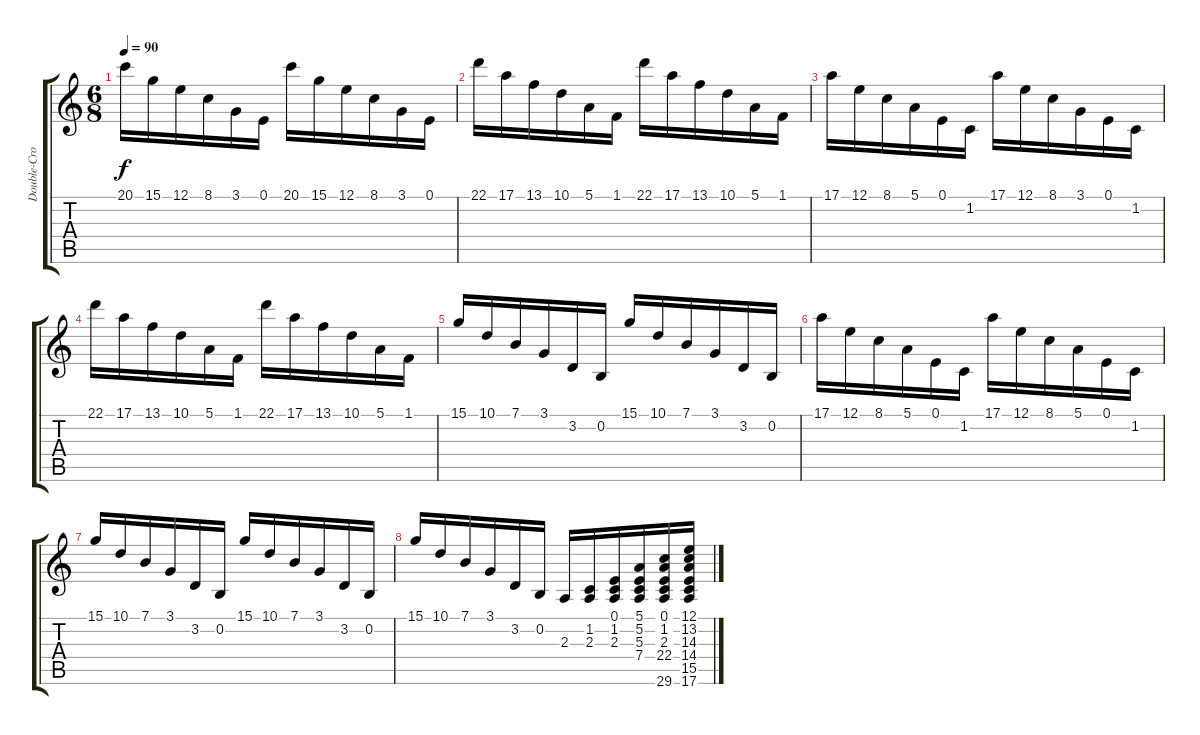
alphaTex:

\track ("Double-Croche" "Double-Cro") {solo instrument stringensemble1}
\staff {score tabs}
\tuning (E4 B3 G3 D3 A2 E2) {hide}
\ts (6 8)
\tempo 90
\clef g2
\ks c
20.1.16{dy f} 15.1.16 12.1.16 8.1.16 3.1.16 0.1.16 20.1.16 15.1.16 12.1.16 8.1.16 3.1.16 0.1.16 |
22.1.16 17.1.16 13.1.16 10.1.16 5.1.16 1.1.16 22.1.16 17.1.16 13.1.16 10.1.16 5.1.16 1.1.16 |
17.1.16 12.1.16 8.1.16 5.1.16 0.1.16 1.2.16 17.1.16 12.1.16 8.1.16 3.1.16 0.1.16 1.2.16 |
22.1.16 17.1.16 13.1.16 10.1.16 5.1.16 1.1.16 22.1.16 17.1.16 13.1.16 10.1.16 5.1.16 1.1.16 |
15.1.16 10.1.16 7.1.16 3.1.16 3.2.16 0.2.16 15.1.16 10.1.16 7.1.16 3.1.16 3.2.16 0.2.16 |
17.1.16 12.1.16 8.1.16 5.1.16 0.1.16 1.2.16 17.1.16 12.1.16 8.1.16 5.1.16 0.1.16 1.2.16 |
15.1.16 10.1.16 7.1.16 3.1.16 3.2.16 0.2.16 15.1.16 10.1.16 7.1.16 3.1.16 3.2.16 0.2.16 |
15.1.16 10.1.16 7.1.16 3.1.16 3.2.16 0.2.16 2.3.16 (1.2 2.3).16 (0.1 1.2 2.3).16 (5.1 5.2 5.3 7.4).16 (0.1 1.2 2.3 22.4 29.6).16 (12.1 13.2 14.3 14.4 15.5 17.6).16
